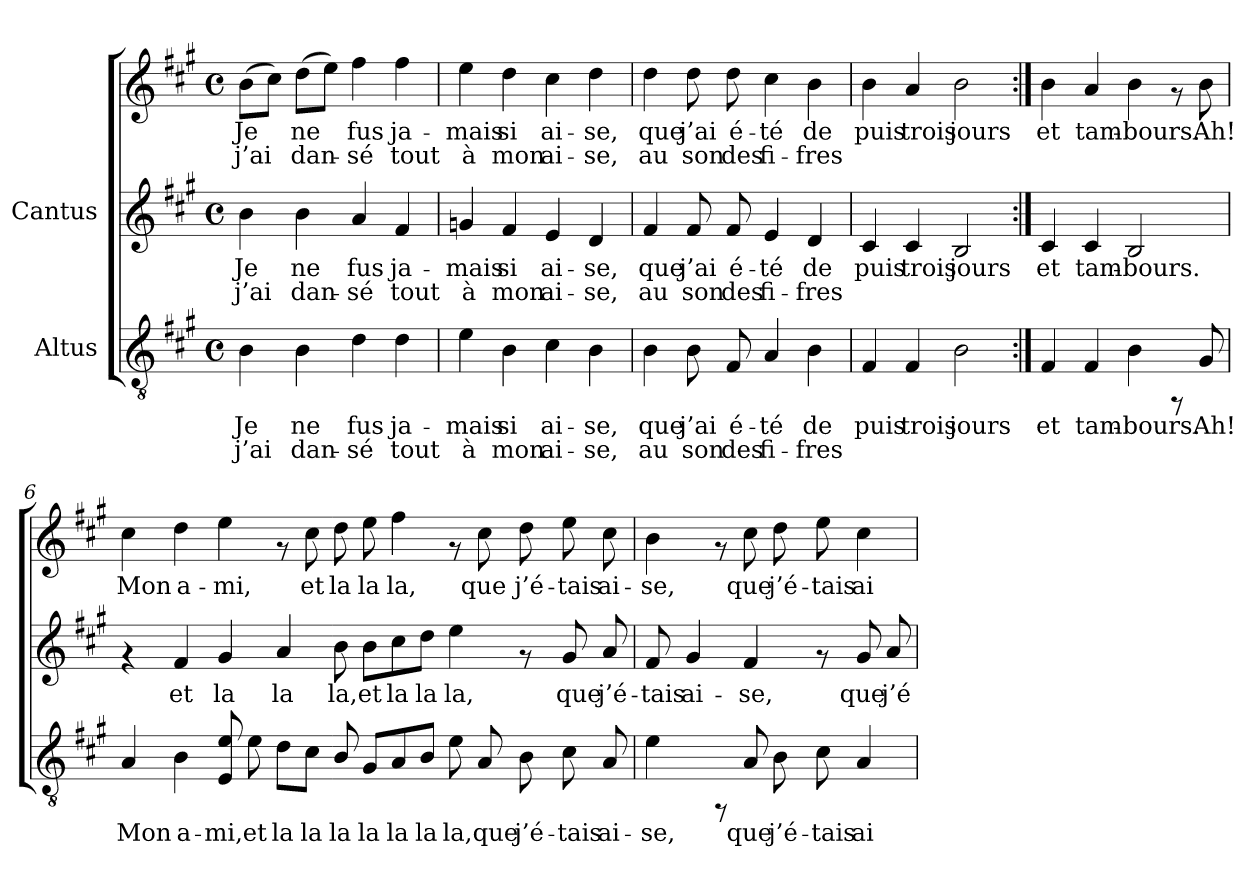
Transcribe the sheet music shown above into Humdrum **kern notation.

**kern	**text	**text	**kern	**text	**text	**kern	**text	**text
*part2	*part2	*part2	*part1	*part1	*part1	*part1	*part1	*part1
*staff3	*staff3	*staff3	*staff2	*staff2	*staff2	*staff1	*staff1	*staff1
*I"Altus	*	*	*I"Cantus	*	*	*	*	*
!!LO:PB:g=z
*stria5	*	*	*stria5	*	*	*stria5	*	*
*clefGv2	*	*	*clefG2	*	*	*clefG2	*	*
*k[f#c#g#]	*	*	*k[f#c#g#]	*	*	*k[f#c#g#]	*	*
*A:	*	*	*A:	*	*	*A:	*	*
*M4/4	*	*	*M4/4	*	*	*M4/4	*	*
*met(c)	*	*	*met(c)	*	*	*met(c)	*	*
*MM156	*	*	*MM156	*	*	*MM156	*	*
=1	=1	=1	=1	=1	=1	=1	=1	=1
!	!LO:LY:b:cj	!LO:LY:b:cj	!	!LO:LY:b:cj	!LO:LY:b:cj	!	!LO:LY:b:cj	!LO:LY:b:cj
4B\	Je	j’ai	4b\	Je	j’ai	(>8b\L	Je	j’ai
!	!	!	!	!	!	!	!LO:LY:b:cj	!LO:LY:b:cj
.	.	.	.	.	.	8cc#\J)	.	.
!	!LO:LY:b:cj	!LO:LY:b:cj	!	!LO:LY:b:cj	!LO:LY:b:cj	!	!LO:LY:b:cj	!LO:LY:b:cj
4B\	ne	dan-	4b\	ne	dan-	(>8dd\L	ne	dan-
!	!	!	!	!	!	!	!LO:LY:b:cj	!LO:LY:b:cj
.	.	.	.	.	.	8ee\J)	-	.
!	!LO:LY:b:cj	!LO:LY:b:cj	!	!LO:LY:b:cj	!LO:LY:b:cj	!	!LO:LY:b:cj	!LO:LY:b:cj
4d\	-fus	sé	4a/	-fus	sé	4ff#\	fus	sé
!	!LO:LY:b:cj	!LO:LY:b:cj	!	!LO:LY:b:cj	!LO:LY:b:cj	!	!LO:LY:b:cj	!LO:LY:b:cj
4d\	ja-	-tout	4f#/	ja-	-tout	4ff#\	ja-	-tout
=2	=2	=2	=2	=2	=2	=2	=2	=2
!	!LO:LY:b:cj	!LO:LY:b:cj	!	!LO:LY:b:cj	!LO:LY:b:cj	!	!LO:LY:b:cj	!LO:LY:b:cj
4e\	mais	à	4gn/	mais	à	4ee\	mais	à
!	!LO:LY:b:cj	!LO:LY:b:cj	!	!LO:LY:b:cj	!LO:LY:b:cj	!	!LO:LY:b:cj	!LO:LY:b:cj
4B\	si	mon	4f#/	si	mon	4dd\	si	mon
!	!LO:LY:b:cj	!LO:LY:b:cj	!	!LO:LY:b:cj	!LO:LY:b:cj	!	!LO:LY:b:cj	!LO:LY:b:cj
4c#\	ai-	-ai-	4e/	ai-	-ai-	4cc#\	ai-	-ai-
!	!LO:LY:b:cj	!LO:LY:b:cj	!	!LO:LY:b:cj	!LO:LY:b:cj	!	!LO:LY:b:cj	!LO:LY:b:cj
4B\	-se,	se,	4d/	-se,	se,	4dd\	-se,	se,
=3	=3	=3	=3	=3	=3	=3	=3	=3
!	!LO:LY:b:cj	!LO:LY:b:cj	!	!LO:LY:b:cj	!LO:LY:b:cj	!	!LO:LY:b:cj	!LO:LY:b:cj
4B\	que	au	4f#/	que	au	4dd\	que	au
!	!LO:LY:b:cj	!LO:LY:b:cj	!	!LO:LY:b:cj	!LO:LY:b:cj	!	!LO:LY:b:cj	!LO:LY:b:cj
8B\	j’ai	son	8f#/	j’ai	son	8dd\	j’ai	son
!	!LO:LY:b:cj	!LO:LY:b:cj	!	!LO:LY:b:cj	!LO:LY:b:cj	!	!LO:LY:b:cj	!LO:LY:b:cj
8F#/	é-	-des	8f#/	é-	-des	8dd\	é-	-des
!	!LO:LY:b:cj	!LO:LY:b:cj	!	!LO:LY:b:cj	!LO:LY:b:cj	!	!LO:LY:b:cj	!LO:LY:b:cj
4A/	té	fi-	4e/	té	fi-	4cc#\	té	fi-
!	!LO:LY:b:cj	!LO:LY:b:cj	!	!LO:LY:b:cj	!LO:LY:b:cj	!	!LO:LY:b:cj	!LO:LY:b:cj
4B\	-de	fres	4d/	-de	fres	4b\	-de	fres
=4	=4	=4	=4	=4	=4	=4	=4	=4
!	!LO:LY:b:cj	!	!	!LO:LY:b:cj	!	!	!LO:LY:b:cj	!
4F#/	puis	.	4c#/	puis	.	4b\	puis	.
!	!LO:LY:b:cj	!	!	!LO:LY:b:cj	!	!	!LO:LY:b:cj	!
4F#/	trois	.	4c#/	trois	.	4a/	trois	.
!	!LO:LY:b:cj	!	!	!LO:LY:b:cj	!	!	!LO:LY:b:cj	!
2B\	jours	.	2B/	jours	.	2b\	jours	.
!!LO:LB:g=z
=5:|!	=5:|!	=5:|!	=5:|!	=5:|!	=5:|!	=5:|!	=5:|!	=5:|!
!	!LO:LY:b:cj	!	!	!LO:LY:b:cj	!	!	!LO:LY:b:cj	!
4F#/	et	.	4c#/	et	.	4b\	et	.
!	!LO:LY:b:cj	!	!	!LO:LY:b:cj	!	!	!LO:LY:b:cj	!
4F#/	tam-	.	4c#/	tam-	.	4a/	tam-	.
!	!LO:LY:b:cj	!	!	!LO:LY:b:cj	!	!	!LO:LY:b:cj	!
4B\	-bours.	.	2B/	-bours.	.	4b\	-bours.	.
8rFF	.	.	.	.	.	8rf	.	.
!	!LO:LY:b:cj	!	!	!	!	!	!LO:LY:b:cj	!
8G#/	Ah!	.	.	.	.	8b\	Ah!	.
=6	=6	=6	=6	=6	=6	=6	=6	=6
!	!LO:LY:b:cj	!	!	!	!	!	!LO:LY:b:cj	!
4A/	Mon	.	4rf	.	.	4cc#\	Mon	.
!	!LO:LY:b:cj	!	!	!LO:LY:b:cj	!	!	!LO:LY:b:cj	!
4B\	a-	.	4f#/	-et	.	4dd\	a-	.
!	!LO:LY:b:cj	!	!	!LO:LY:b:cj	!	!	!LO:LY:b:cj	!
8e/ 8E/	-mi,	.	4g#/	la	.	4ee\	-mi,	.
!	!LO:LY:b:cj	!	!	!	!	!	!	!
8e\	et	.	.	.	.	.	.	.
!	!LO:LY:b:cj	!	!	!LO:LY:b:cj	!	!	!	!
8d\L	la	.	4a/	la	.	8rf	.	.
!	!LO:LY:b:cj	!	!	!	!	!	!LO:LY:b:cj	!
8c#\J	la	.	.	.	.	8cc#\	et	.
!	!LO:LY:b:cj	!	!	!LO:LY:b:cj	!	!	!LO:LY:b:cj	!
8B/	la	.	8b\	la,	.	8dd\	la	.
!	!LO:LY:b:cj	!	!	!LO:LY:b:cj	!	!	!LO:LY:b:cj	!
8G#/L	la	.	8b\L	et	.	8ee\	la	.
!	!LO:LY:b:cj	!	!	!LO:LY:b:cj	!	!	!LO:LY:b:cj	!
8A/	la	.	8cc#\	la	.	4ff#\	la,	.
!	!LO:LY:b:cj	!	!	!LO:LY:b:cj	!	!	!	!
8B/J	la	.	8dd\J	la	.	.	.	.
!	!LO:LY:b:cj	!	!	!LO:LY:b:cj	!	!	!	!
8e\	la,	.	4ee\	la,	.	8rf	.	.
!	!LO:LY:b:cj	!	!	!	!	!	!LO:LY:b:cj	!
8A/	que	.	.	.	.	8cc#\	que	.
!	!LO:LY:b:cj	!	!	!	!	!	!LO:LY:b:cj	!
8B\	j’é-	.	8rf	.	.	8dd\	j’é-	.
!	!LO:LY:b:cj	!	!	!LO:LY:b:cj	!	!	!LO:LY:b:cj	!
8c#\	-tais	.	8g#/	que	.	8ee\	-tais	.
!	!LO:LY:b:cj	!	!	!LO:LY:b:cj	!	!	!LO:LY:b:cj	!
8A/	ai-	.	8a/	j’é-	.	8cc#\	ai-	.
!!LO:LB:g=z
=7	=7	=7	=7	=7	=7	=7	=7	=7
!	!LO:LY:b:cj	!	!	!LO:LY:b:cj	!	!	!LO:LY:b:cj	!
4e\	-se,	.	8f#/	-tais	.	4b\	-se,	.
!	!	!	!	!LO:LY:b:cj	!	!	!	!
.	.	.	4g#/	ai-	.	.	.	.
8rFF	.	.	.	.	.	8rf	.	.
!	!LO:LY:b:cj	!	!	!LO:LY:b:cj	!	!	!LO:LY:b:cj	!
8A/	que	.	4f#/	-se,	.	8cc#\	que	.
!	!LO:LY:b:cj	!	!	!	!	!	!LO:LY:b:cj	!
8B\	j’é-	.	.	.	.	8dd\	j’é-	.
!	!LO:LY:b:cj	!	!	!	!	!	!LO:LY:b:cj	!
8c#\	-tais	.	8rf	.	.	8ee\	-tais	.
!	!LO:LY:b:cj	!	!	!LO:LY:b:cj	!	!	!LO:LY:b:cj	!
4A/	ai-	.	8g#/	que	.	4cc#\	ai-	.
!	!	!	!	!LO:LY:b:cj	!	!	!	!
.	.	.	8a/	j’é-	.	.	.	.
=	=	=	=	=	=	=	=	=
*-	*-	*-	*-	*-	*-	*-	*-	*-
